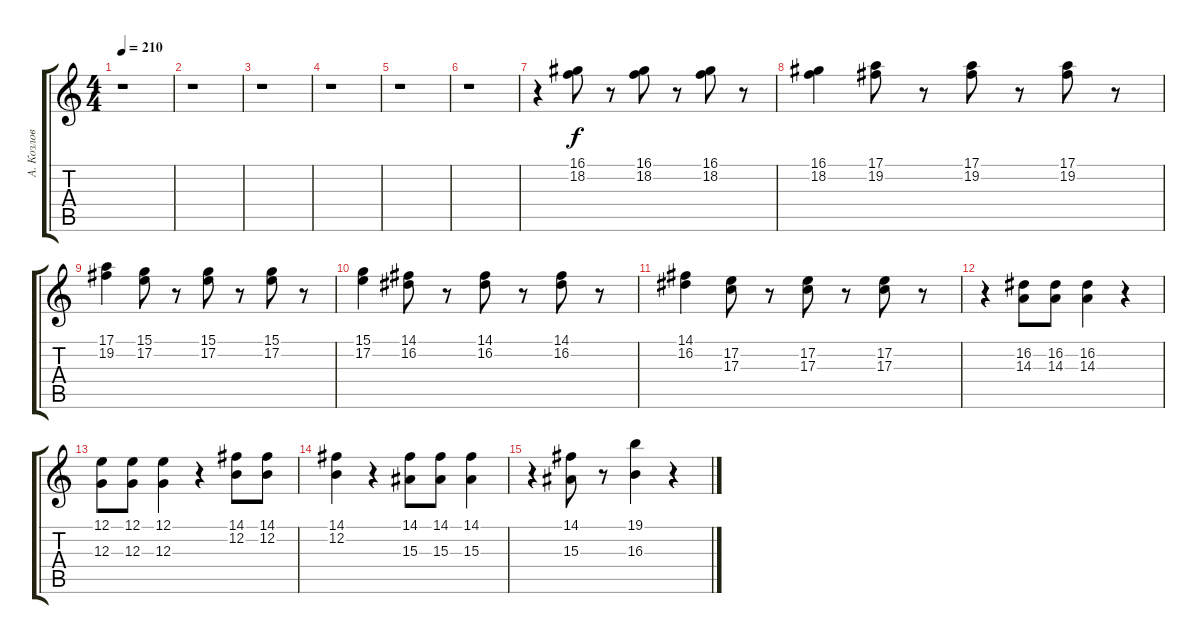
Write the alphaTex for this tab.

\track ("А. Козлов" "А. Козлов") {instrument tremolostrings}
\staff {score tabs}
\tuning (E4 B3 G3 D3 A2 E2) {hide}
\ts (4 4)
\tempo 210
\clef g2
\ks c
r.1{dy f} |
r.1 |
r.1 |
r.1 |
r.1 |
r.1 |
r.4 (16.1 18.2).8 r.8 (16.1 18.2).8 r.8 (16.1 18.2).8 r.8 |
(16.1 18.2).4 (17.1 19.2).8 r.8 (17.1 19.2).8 r.8 (17.1 19.2).8 r.8 |
(17.1 19.2).4 (15.1 17.2).8 r.8 (15.1 17.2).8 r.8 (15.1 17.2).8 r.8 |
(15.1 17.2).4 (14.1 16.2).8 r.8 (14.1 16.2).8 r.8 (14.1 16.2).8 r.8 |
(14.1 16.2).4 (17.2 17.3).8 r.8 (17.2 17.3).8 r.8 (17.2 17.3).8 r.8 |
r.4 (16.2 14.3).8 (16.2 14.3).8 (16.2 14.3).4 r.4 |
(12.1 12.3).8 (12.1 12.3).8 (12.1 12.3).4 r.4 (14.1 12.2).8 (14.1 12.2).8 |
(14.1 12.2).4 r.4 (14.1 15.3).8 (14.1 15.3).8 (14.1 15.3).4 |
r.4 (14.1 15.3).8 r.8 (19.1 16.3).4 r.4
